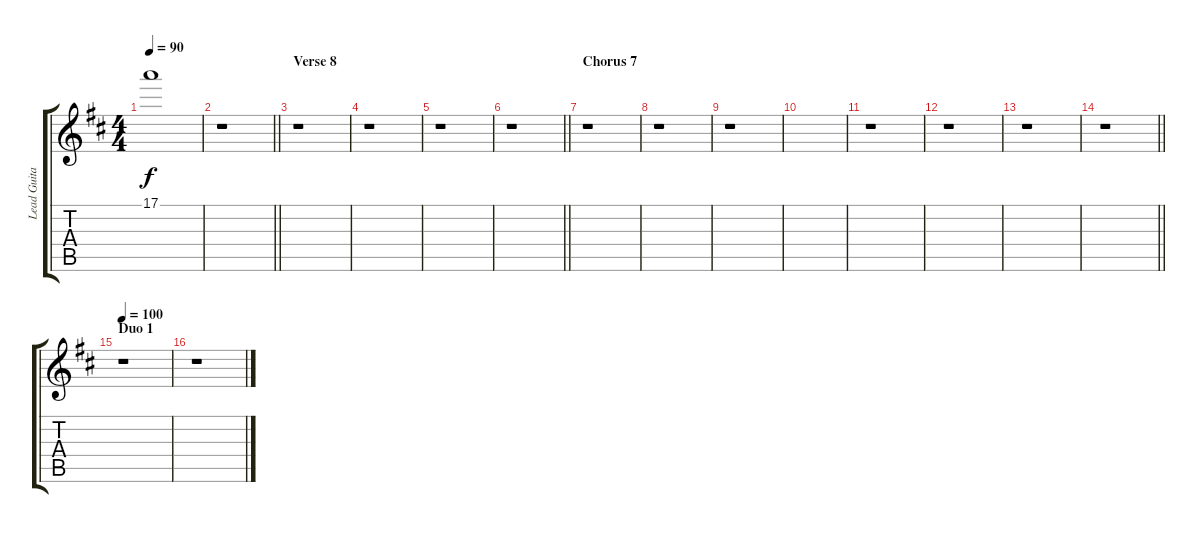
\track ("Lead Guitar" "Lead Guita") {instrument distortionguitar}
\staff {score tabs}
\tuning (E4 B3 G3 D3 A2 E2) {hide}
\ts (4 4)
\tempo 90
\clef g2
\ks d
17.1{t}.1{dy f} |
\barLineRight lightlight
r.1 |
\section ("" "Verse 8")
r.1 |
r.1 |
r.1 |
\barLineRight lightlight
r.1 |
\section ("" "Chorus 7")
r.1 |
r.1 |
r.1 |
|
r.1 |
r.1 |
r.1 |
\barLineRight lightlight
r.1 |
\section ("" "Duo 1")
\tempo 100
r.1 |
r.1
